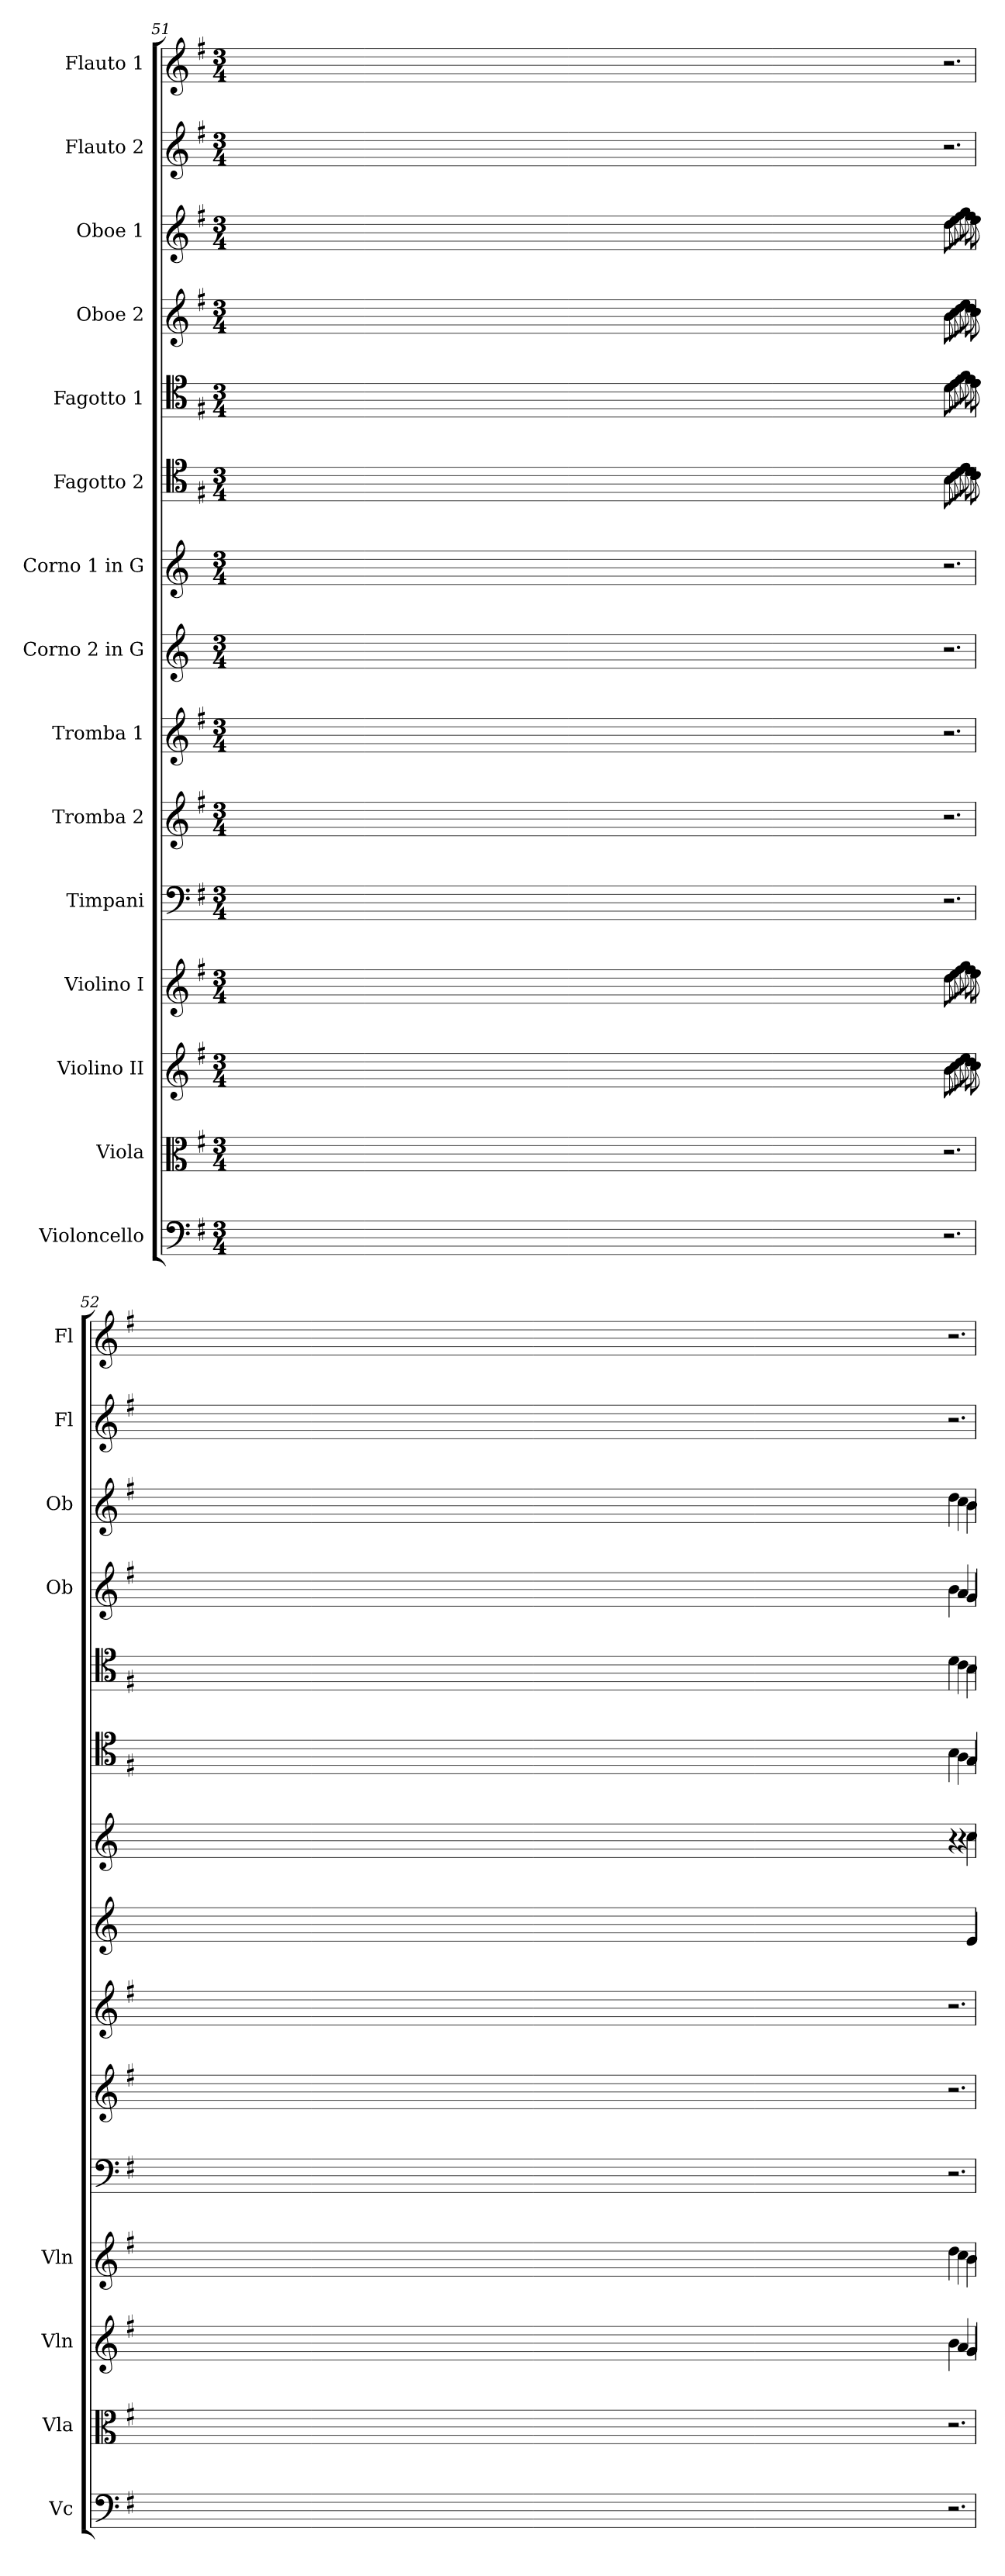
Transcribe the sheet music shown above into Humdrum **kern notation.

**kern	**kern	**kern	**kern	**kern	**kern	**kern	**kern	**kern	**kern	**kern	**kern	**kern	**kern	**kern
*part15	*part14	*part13	*part12	*part11	*part10	*part9	*part8	*part7	*part6	*part5	*part4	*part3	*part2	*part1
*staff15	*staff14	*staff13	*staff12	*staff11	*staff10	*staff9	*staff8	*staff7	*staff6	*staff5	*staff4	*staff3	*staff2	*staff1
*I"Violoncello	*I"Viola	*I"Violino II	*I"Violino I	*I"Timpani	*I"Tromba 2	*I"Tromba 1	*I"Corno 2 in G	*I"Corno 1 in G	*I"Fagotto 2	*I"Fagotto 1	*I"Oboe 2	*I"Oboe 1	*I"Flauto 2	*I"Flauto 1
*I'Vc	*I'Vla	*I'Vln	*I'Vln	*	*	*	*	*	*	*	*I'Ob	*I'Ob	*I'Fl	*I'Fl
*clefF4	*clefC3	*clefG2	*clefG2	*clefF4	*clefG2	*clefG2	*clefG2	*clefG2	*clefC4	*clefC4	*clefG2	*clefG2	*clefG2	*clefG2
*	*	*	*	*	*ITrd1c2	*ITrd1c2	*ITrd-4c-7	*ITrd-4c-7	*	*	*	*	*	*
*k[f#]	*k[f#]	*k[f#]	*k[f#]	*k[f#]	*k[b-]	*k[b-]	*k[f#]	*k[f#]	*k[f#]	*k[f#]	*k[f#]	*k[f#]	*k[f#]	*k[f#]
*G:	*G:	*G:	*G:	*G:	*F:	*F:	*G:	*G:	*G:	*G:	*G:	*G:	*G:	*G:
*M3/4	*M3/4	*M3/4	*M3/4	*M3/4	*M3/4	*M3/4	*M3/4	*M3/4	*M3/4	*M3/4	*M3/4	*M3/4	*M3/4	*M3/4
=51	=51	=51	=51	=51	=51	=51	=51	=51	=51	=51	=51	=51	=51	=51
1ryy	1ryy	1ryy	1ryy	1ryy	1ryy	1ryy	1ryy	1ryy	1ryy	1ryy	1ryy	1ryy	1ryy	1ryy
1ryy	1ryy	1ryy	1ryy	1ryy	1ryy	1ryy	1ryy	1ryy	1ryy	1ryy	1ryy	1ryy	1ryy	1ryy
1ryy	1ryy	1ryy	1ryy	1ryy	1ryy	1ryy	1ryy	1ryy	1ryy	1ryy	1ryy	1ryy	1ryy	1ryy
1ryy	1ryy	1ryy	1ryy	1ryy	1ryy	1ryy	1ryy	1ryy	1ryy	1ryy	1ryy	1ryy	1ryy	1ryy
1ryy	1ryy	1ryy	1ryy	1ryy	1ryy	1ryy	1ryy	1ryy	1ryy	1ryy	1ryy	1ryy	1ryy	1ryy
1ryy	1ryy	1ryy	1ryy	1ryy	1ryy	1ryy	1ryy	1ryy	1ryy	1ryy	1ryy	1ryy	1ryy	1ryy
1ryy	1ryy	1ryy	1ryy	1ryy	1ryy	1ryy	1ryy	1ryy	1ryy	1ryy	1ryy	1ryy	1ryy	1ryy
1ryy	1ryy	1ryy	1ryy	1ryy	1ryy	1ryy	1ryy	1ryy	1ryy	1ryy	1ryy	1ryy	1ryy	1ryy
1ryy	1ryy	1ryy	1ryy	1ryy	1ryy	1ryy	1ryy	1ryy	1ryy	1ryy	1ryy	1ryy	1ryy	1ryy
1ryy	1ryy	1ryy	1ryy	1ryy	1ryy	1ryy	1ryy	1ryy	1ryy	1ryy	1ryy	1ryy	1ryy	1ryy
1ryy	1ryy	1ryy	1ryy	1ryy	1ryy	1ryy	1ryy	1ryy	1ryy	1ryy	1ryy	1ryy	1ryy	1ryy
1ryy	1ryy	1ryy	1ryy	1ryy	1ryy	1ryy	1ryy	1ryy	1ryy	1ryy	1ryy	1ryy	1ryy	1ryy
1ryy	1ryy	1ryy	1ryy	1ryy	1ryy	1ryy	1ryy	1ryy	1ryy	1ryy	1ryy	1ryy	1ryy	1ryy
1ryy	1ryy	1ryy	1ryy	1ryy	1ryy	1ryy	1ryy	1ryy	1ryy	1ryy	1ryy	1ryy	1ryy	1ryy
1ryy	1ryy	1ryy	1ryy	1ryy	1ryy	1ryy	1ryy	1ryy	1ryy	1ryy	1ryy	1ryy	1ryy	1ryy
1ryy	1ryy	1ryy	1ryy	1ryy	1ryy	1ryy	1ryy	1ryy	1ryy	1ryy	1ryy	1ryy	1ryy	1ryy
1ryy	1ryy	1ryy	1ryy	1ryy	1ryy	1ryy	1ryy	1ryy	1ryy	1ryy	1ryy	1ryy	1ryy	1ryy
1ryy	1ryy	1ryy	1ryy	1ryy	1ryy	1ryy	1ryy	1ryy	1ryy	1ryy	1ryy	1ryy	1ryy	1ryy
1ryy	1ryy	1ryy	1ryy	1ryy	1ryy	1ryy	1ryy	1ryy	1ryy	1ryy	1ryy	1ryy	1ryy	1ryy
1ryy	1ryy	1ryy	1ryy	1ryy	1ryy	1ryy	1ryy	1ryy	1ryy	1ryy	1ryy	1ryy	1ryy	1ryy
1ryy	1ryy	1ryy	1ryy	1ryy	1ryy	1ryy	1ryy	1ryy	1ryy	1ryy	1ryy	1ryy	1ryy	1ryy
1ryy	1ryy	1ryy	1ryy	1ryy	1ryy	1ryy	1ryy	1ryy	1ryy	1ryy	1ryy	1ryy	1ryy	1ryy
1ryy	1ryy	1ryy	1ryy	1ryy	1ryy	1ryy	1ryy	1ryy	1ryy	1ryy	1ryy	1ryy	1ryy	1ryy
1ryy	1ryy	1ryy	1ryy	1ryy	1ryy	1ryy	1ryy	1ryy	1ryy	1ryy	1ryy	1ryy	1ryy	1ryy
1ryy	1ryy	1ryy	1ryy	1ryy	1ryy	1ryy	1ryy	1ryy	1ryy	1ryy	1ryy	1ryy	1ryy	1ryy
1ryy	1ryy	1ryy	1ryy	1ryy	1ryy	1ryy	1ryy	1ryy	1ryy	1ryy	1ryy	1ryy	1ryy	1ryy
1ryy	1ryy	1ryy	1ryy	1ryy	1ryy	1ryy	1ryy	1ryy	1ryy	1ryy	1ryy	1ryy	1ryy	1ryy
1ryy	1ryy	1ryy	1ryy	1ryy	1ryy	1ryy	1ryy	1ryy	1ryy	1ryy	1ryy	1ryy	1ryy	1ryy
1ryy	1ryy	1ryy	1ryy	1ryy	1ryy	1ryy	1ryy	1ryy	1ryy	1ryy	1ryy	1ryy	1ryy	1ryy
1ryy	1ryy	1ryy	1ryy	1ryy	1ryy	1ryy	1ryy	1ryy	1ryy	1ryy	1ryy	1ryy	1ryy	1ryy
1ryy	1ryy	1ryy	1ryy	1ryy	1ryy	1ryy	1ryy	1ryy	1ryy	1ryy	1ryy	1ryy	1ryy	1ryy
1ryy	1ryy	1ryy	1ryy	1ryy	1ryy	1ryy	1ryy	1ryy	1ryy	1ryy	1ryy	1ryy	1ryy	1ryy
1ryy	1ryy	1ryy	1ryy	1ryy	1ryy	1ryy	1ryy	1ryy	1ryy	1ryy	1ryy	1ryy	1ryy	1ryy
1ryy	1ryy	1ryy	1ryy	1ryy	1ryy	1ryy	1ryy	1ryy	1ryy	1ryy	1ryy	1ryy	1ryy	1ryy
1ryy	1ryy	1ryy	1ryy	1ryy	1ryy	1ryy	1ryy	1ryy	1ryy	1ryy	1ryy	1ryy	1ryy	1ryy
1ryy	1ryy	1ryy	1ryy	1ryy	1ryy	1ryy	1ryy	1ryy	1ryy	1ryy	1ryy	1ryy	1ryy	1ryy
1ryy	1ryy	1ryy	1ryy	1ryy	1ryy	1ryy	1ryy	1ryy	1ryy	1ryy	1ryy	1ryy	1ryy	1ryy
1ryy	1ryy	1ryy	1ryy	1ryy	1ryy	1ryy	1ryy	1ryy	1ryy	1ryy	1ryy	1ryy	1ryy	1ryy
2.r	2.r	8b	8dd	2.r	2.r	2.r	2.r	2.r	8B	8d	8b	8dd	2.r	2.r
.	.	8cc	8ee	.	.	.	.	.	8c	8e	8cc	8ee	.	.
.	.	8dd	8ff#	.	.	.	.	.	8d	8f#	8dd	8ff#	.	.
.	.	8ee	8gg	.	.	.	.	.	8e	8g	8ee	8gg	.	.
.	.	8dd	8ff#	.	.	.	.	.	8d	8f#	8dd	8ff#	.	.
.	.	8cc	8ee	.	.	.	.	.	8c	8e	8cc	8ee	.	.
=52	=52	=52	=52	=52	=52	=52	=52	=52	=52	=52	=52	=52	=52	=52
1ryy	1ryy	1ryy	1ryy	1ryy	1ryy	1ryy	1ryy	1ryy	1ryy	1ryy	1ryy	1ryy	1ryy	1ryy
1ryy	1ryy	1ryy	1ryy	1ryy	1ryy	1ryy	1ryy	1ryy	1ryy	1ryy	1ryy	1ryy	1ryy	1ryy
1ryy	1ryy	1ryy	1ryy	1ryy	1ryy	1ryy	1ryy	1ryy	1ryy	1ryy	1ryy	1ryy	1ryy	1ryy
1ryy	1ryy	1ryy	1ryy	1ryy	1ryy	1ryy	1ryy	1ryy	1ryy	1ryy	1ryy	1ryy	1ryy	1ryy
1ryy	1ryy	1ryy	1ryy	1ryy	1ryy	1ryy	1ryy	1ryy	1ryy	1ryy	1ryy	1ryy	1ryy	1ryy
1ryy	1ryy	1ryy	1ryy	1ryy	1ryy	1ryy	1ryy	1ryy	1ryy	1ryy	1ryy	1ryy	1ryy	1ryy
1ryy	1ryy	1ryy	1ryy	1ryy	1ryy	1ryy	1ryy	1ryy	1ryy	1ryy	1ryy	1ryy	1ryy	1ryy
1ryy	1ryy	1ryy	1ryy	1ryy	1ryy	1ryy	1ryy	1ryy	1ryy	1ryy	1ryy	1ryy	1ryy	1ryy
1ryy	1ryy	1ryy	1ryy	1ryy	1ryy	1ryy	1ryy	1ryy	1ryy	1ryy	1ryy	1ryy	1ryy	1ryy
1ryy	1ryy	1ryy	1ryy	1ryy	1ryy	1ryy	1ryy	1ryy	1ryy	1ryy	1ryy	1ryy	1ryy	1ryy
1ryy	1ryy	1ryy	1ryy	1ryy	1ryy	1ryy	1ryy	1ryy	1ryy	1ryy	1ryy	1ryy	1ryy	1ryy
1ryy	1ryy	1ryy	1ryy	1ryy	1ryy	1ryy	1ryy	1ryy	1ryy	1ryy	1ryy	1ryy	1ryy	1ryy
1ryy	1ryy	1ryy	1ryy	1ryy	1ryy	1ryy	1ryy	1ryy	1ryy	1ryy	1ryy	1ryy	1ryy	1ryy
1ryy	1ryy	1ryy	1ryy	1ryy	1ryy	1ryy	1ryy	1ryy	1ryy	1ryy	1ryy	1ryy	1ryy	1ryy
1ryy	1ryy	1ryy	1ryy	1ryy	1ryy	1ryy	1ryy	1ryy	1ryy	1ryy	1ryy	1ryy	1ryy	1ryy
1ryy	1ryy	1ryy	1ryy	1ryy	1ryy	1ryy	1ryy	1ryy	1ryy	1ryy	1ryy	1ryy	1ryy	1ryy
1ryy	1ryy	1ryy	1ryy	1ryy	1ryy	1ryy	1ryy	1ryy	1ryy	1ryy	1ryy	1ryy	1ryy	1ryy
1ryy	1ryy	1ryy	1ryy	1ryy	1ryy	1ryy	1ryy	1ryy	1ryy	1ryy	1ryy	1ryy	1ryy	1ryy
1ryy	1ryy	1ryy	1ryy	1ryy	1ryy	1ryy	1ryy	1ryy	1ryy	1ryy	1ryy	1ryy	1ryy	1ryy
1ryy	1ryy	1ryy	1ryy	1ryy	1ryy	1ryy	1ryy	1ryy	1ryy	1ryy	1ryy	1ryy	1ryy	1ryy
1ryy	1ryy	1ryy	1ryy	1ryy	1ryy	1ryy	1ryy	1ryy	1ryy	1ryy	1ryy	1ryy	1ryy	1ryy
1ryy	1ryy	1ryy	1ryy	1ryy	1ryy	1ryy	1ryy	1ryy	1ryy	1ryy	1ryy	1ryy	1ryy	1ryy
1ryy	1ryy	1ryy	1ryy	1ryy	1ryy	1ryy	1ryy	1ryy	1ryy	1ryy	1ryy	1ryy	1ryy	1ryy
1ryy	1ryy	1ryy	1ryy	1ryy	1ryy	1ryy	1ryy	1ryy	1ryy	1ryy	1ryy	1ryy	1ryy	1ryy
1ryy	1ryy	1ryy	1ryy	1ryy	1ryy	1ryy	1ryy	1ryy	1ryy	1ryy	1ryy	1ryy	1ryy	1ryy
1ryy	1ryy	1ryy	1ryy	1ryy	1ryy	1ryy	1ryy	1ryy	1ryy	1ryy	1ryy	1ryy	1ryy	1ryy
1ryy	1ryy	1ryy	1ryy	1ryy	1ryy	1ryy	1ryy	1ryy	1ryy	1ryy	1ryy	1ryy	1ryy	1ryy
1ryy	1ryy	1ryy	1ryy	1ryy	1ryy	1ryy	1ryy	1ryy	1ryy	1ryy	1ryy	1ryy	1ryy	1ryy
1ryy	1ryy	1ryy	1ryy	1ryy	1ryy	1ryy	1ryy	1ryy	1ryy	1ryy	1ryy	1ryy	1ryy	1ryy
1ryy	1ryy	1ryy	1ryy	1ryy	1ryy	1ryy	1ryy	1ryy	1ryy	1ryy	1ryy	1ryy	1ryy	1ryy
1ryy	1ryy	1ryy	1ryy	1ryy	1ryy	1ryy	1ryy	1ryy	1ryy	1ryy	1ryy	1ryy	1ryy	1ryy
1ryy	1ryy	1ryy	1ryy	1ryy	1ryy	1ryy	1ryy	1ryy	1ryy	1ryy	1ryy	1ryy	1ryy	1ryy
1ryy	1ryy	1ryy	1ryy	1ryy	1ryy	1ryy	1ryy	1ryy	1ryy	1ryy	1ryy	1ryy	1ryy	1ryy
1ryy	1ryy	1ryy	1ryy	1ryy	1ryy	1ryy	1ryy	1ryy	1ryy	1ryy	1ryy	1ryy	1ryy	1ryy
1ryy	1ryy	1ryy	1ryy	1ryy	1ryy	1ryy	1ryy	1ryy	1ryy	1ryy	1ryy	1ryy	1ryy	1ryy
1ryy	1ryy	1ryy	1ryy	1ryy	1ryy	1ryy	1ryy	1ryy	1ryy	1ryy	1ryy	1ryy	1ryy	1ryy
1ryy	1ryy	1ryy	1ryy	1ryy	1ryy	1ryy	1ryy	1ryy	1ryy	1ryy	1ryy	1ryy	1ryy	1ryy
1ryy	1ryy	1ryy	1ryy	1ryy	1ryy	1ryy	1ryy	1ryy	1ryy	1ryy	1ryy	1ryy	1ryy	1ryy
2.ryy	2.ryy	2.ryy	2.ryy	2.ryy	2.ryy	2.ryy	2.ryy	2.ryy	2.ryy	2.ryy	2.ryy	2.ryy	2.ryy	2.ryy
2.r	2.r	4b	4dd	2.r	2.r	2.r	4ryy	4r	4B	4d	4b	4dd	2.r	2.r
.	.	4a	4cc	.	.	.	4ryy	4r	4A	4c	4a	4cc	.	.
.	.	4g	4b	.	.	.	4b	4gg	4G	4B	4g	4b	.	.
=	=	=	=	=	=	=	=	=	=	=	=	=	=	=
*-	*-	*-	*-	*-	*-	*-	*-	*-	*-	*-	*-	*-	*-	*-
